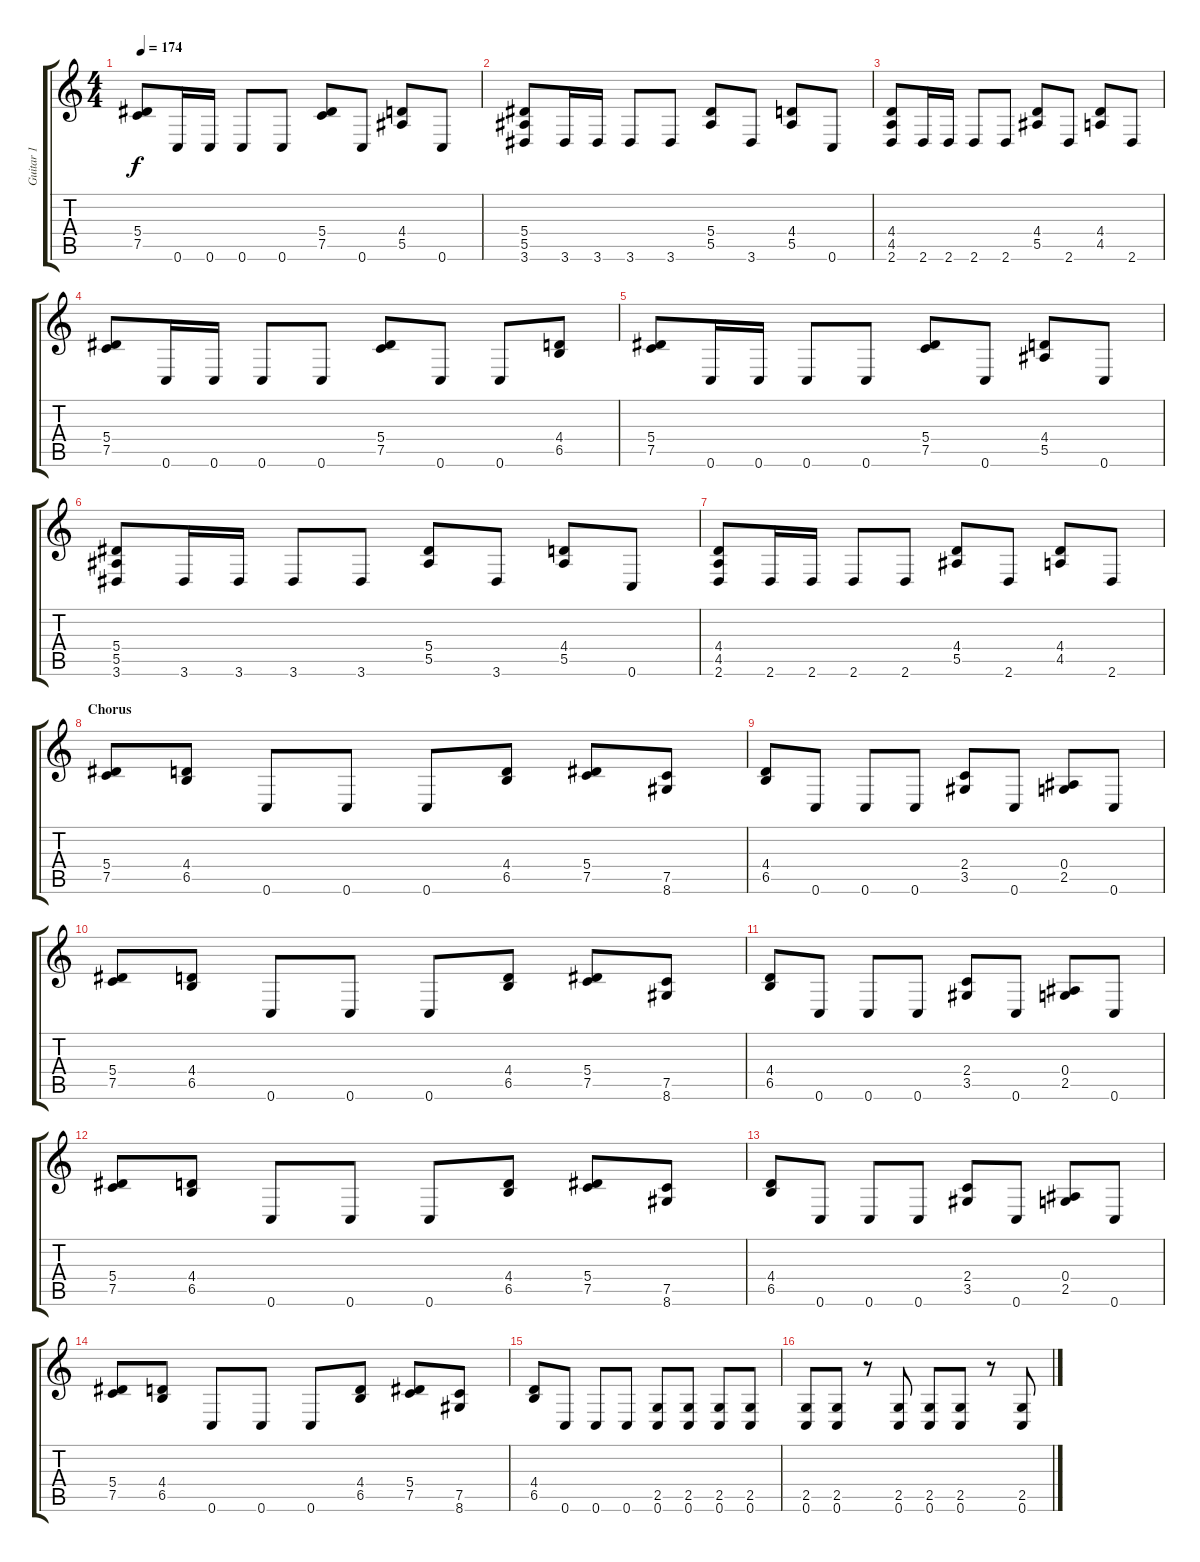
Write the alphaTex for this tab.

\track ("Guitar 1" "Guitar 1") {instrument distortionguitar}
\staff {score tabs}
\tuning (C4 G3 Eb3 Bb2 F2 C2) {hide}
\ts (4 4)
\tempo 174
\clef g2
\ks c
(5.4 7.5).8{dy f} 0.6.16 0.6.16 0.6.8 0.6.8 (5.4 7.5).8 0.6.8 (4.4 5.5).8 0.6.8 |
(5.4 5.5 3.6).8 3.6.16 3.6.16 3.6.8 3.6.8 (5.4 5.5).8 3.6.8 (4.4 5.5).8 0.6.8 |
(4.4 4.5 2.6).8 2.6.16 2.6.16 2.6.8 2.6.8 (4.4 5.5).8 2.6.8 (4.4 4.5).8 2.6.8 |
(5.4 7.5).8 0.6.16 0.6.16 0.6.8 0.6.8 (5.4 7.5).8 0.6.8 0.6.8 (4.4 6.5).8 |
(5.4 7.5).8 0.6.16 0.6.16 0.6.8 0.6.8 (5.4 7.5).8 0.6.8 (4.4 5.5).8 0.6.8 |
(5.4 5.5 3.6).8 3.6.16 3.6.16 3.6.8 3.6.8 (5.4 5.5).8 3.6.8 (4.4 5.5).8 0.6.8 |
(4.4 4.5 2.6).8 2.6.16 2.6.16 2.6.8 2.6.8 (4.4 5.5).8 2.6.8 (4.4 4.5).8 2.6.8 |
\section ("" "Chorus")
(5.4 7.5).8 (4.4 6.5).8 0.6.8 0.6.8 0.6.8 (4.4 6.5).8 (5.4 7.5).8 (7.5 8.6).8 |
(4.4 6.5).8 0.6.8 0.6.8 0.6.8 (2.4 3.5).8 0.6.8 (0.4 2.5).8 0.6.8 |
(5.4 7.5).8 (4.4 6.5).8 0.6.8 0.6.8 0.6.8 (4.4 6.5).8 (5.4 7.5).8 (7.5 8.6).8 |
(4.4 6.5).8 0.6.8 0.6.8 0.6.8 (2.4 3.5).8 0.6.8 (0.4 2.5).8 0.6.8 |
(5.4 7.5).8 (4.4 6.5).8 0.6.8 0.6.8 0.6.8 (4.4 6.5).8 (5.4 7.5).8 (7.5 8.6).8 |
(4.4 6.5).8 0.6.8 0.6.8 0.6.8 (2.4 3.5).8 0.6.8 (0.4 2.5).8 0.6.8 |
(5.4 7.5).8 (4.4 6.5).8 0.6.8 0.6.8 0.6.8 (4.4 6.5).8 (5.4 7.5).8 (7.5 8.6).8 |
(4.4 6.5).8 0.6.8 0.6.8 0.6.8 (2.5 0.6).8 (2.5 0.6).8 (2.5 0.6).8 (2.5 0.6).8 |
(2.5 0.6).8 (2.5 0.6).8 r.8 (2.5 0.6).8 (2.5 0.6).8 (2.5 0.6).8 r.8 (2.5 0.6).8
